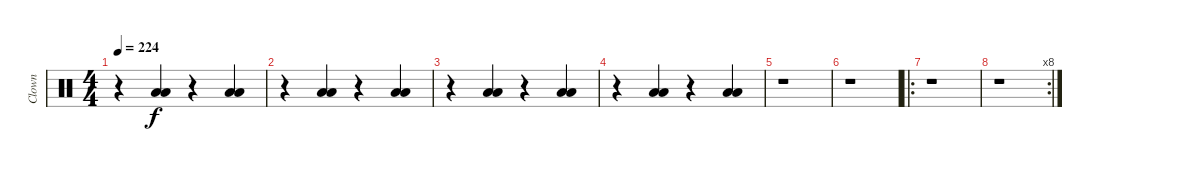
\track ("Clown" "Clown") {instrument percussion}
\staff {score}
\articulation defaults
\ts (4 4)
\tempo 224
\clef neutral
\ks c
r.4{dy f} ("Low Floor Tom (hit)" "Low Floor Tom (hit)").4 r.4 ("Low Floor Tom (hit)" "Low Floor Tom (hit)").4 |
r.4 ("Low Floor Tom (hit)" "Low Floor Tom (hit)").4 r.4 ("Low Floor Tom (hit)" "Low Floor Tom (hit)").4 |
r.4 ("Low Floor Tom (hit)" "Low Floor Tom (hit)").4 r.4 ("Low Floor Tom (hit)" "Low Floor Tom (hit)").4 |
r.4 ("Low Floor Tom (hit)" "Low Floor Tom (hit)").4 r.4 ("Low Floor Tom (hit)" "Low Floor Tom (hit)").4 |
r.1 |
r.1 |
\ro
r.1 |
\rc 8
r.1
